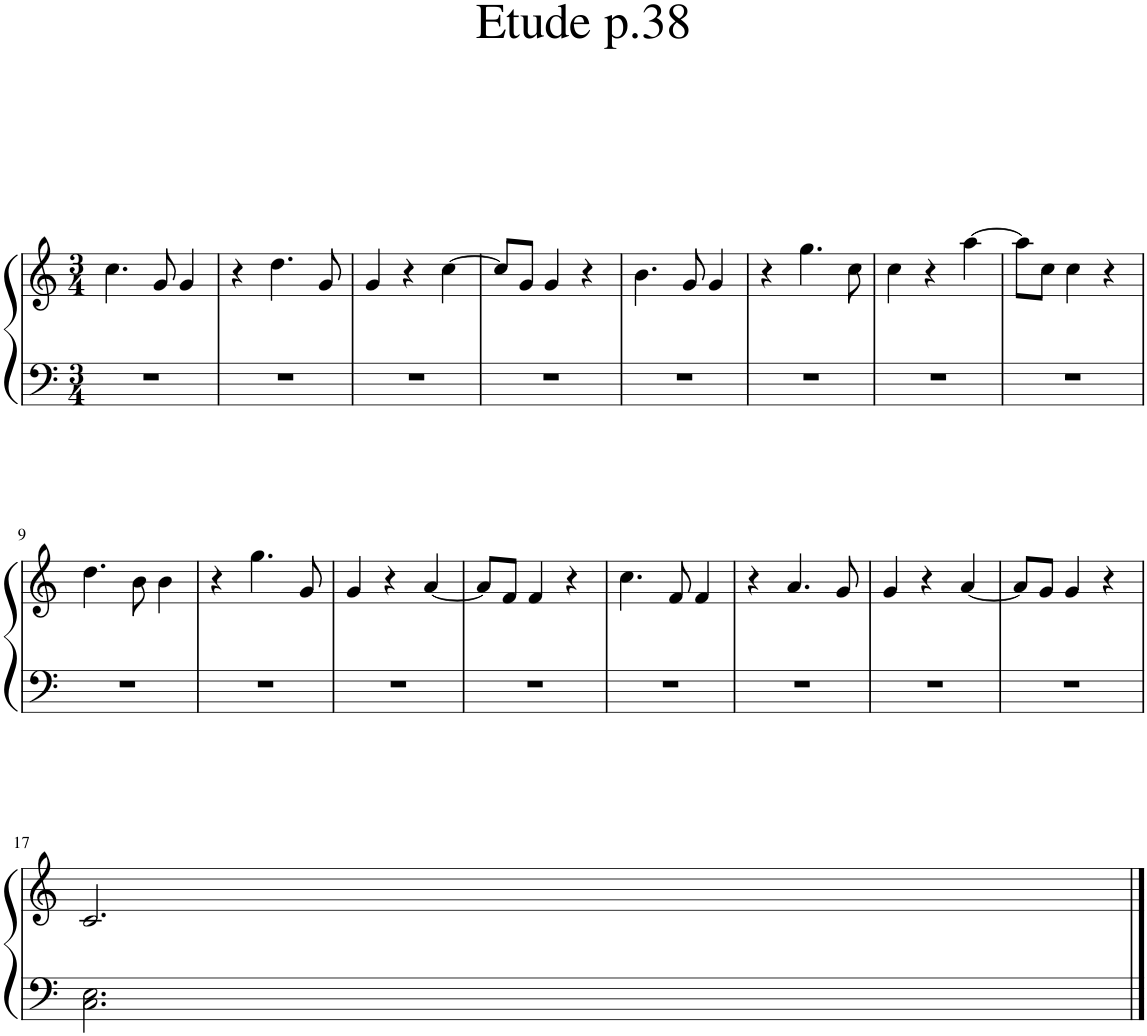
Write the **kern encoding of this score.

**kern	**kern
*part1	*part1
*staff2	*staff1
*I"Piano	*
*I'Pia.	*
*clefF4	*clefG2
*k[]	*k[]
*M3/4	*M3/4
=1	=1
2.r	4.cc\
.	8g/
.	4g/
=2	=2
2.r	4r
.	4.dd\
.	8g/
=3	=3
2.r	4g/
.	4r
.	[4cc\
=4	=4
2.r	8cc/L]
.	8g/J
.	4g/
.	4r
=5	=5
2.r	4.b\
.	8g/
.	4g/
=6	=6
2.r	4r
.	4.gg\
.	8cc\
=7	=7
2.r	4cc\
.	4r
.	[4aa\
=8	=8
2.r	8aa\L]
.	8cc\J
.	4cc\
.	4r
!!LO:LB:g=z
=9	=9
2.r	4.dd\
.	8b\
.	4b\
=10	=10
2.r	4r
.	4.gg\
.	8g/
=11	=11
2.r	4g/
.	4r
.	[4a/
=12	=12
2.r	8a/L]
.	8f/J
.	4f/
.	4r
=13	=13
2.r	4.cc\
.	8f/
.	4f/
=14	=14
2.r	4r
.	4.a/
.	8g/
=15	=15
2.r	4g/
.	4r
.	[4a/
=16	=16
2.r	8a/L]
.	8g/J
.	4g/
.	4r
!!LO:LB:g=z
=17	=17
2.C\ 2.E\	2.c/
==	==
*-	*-
